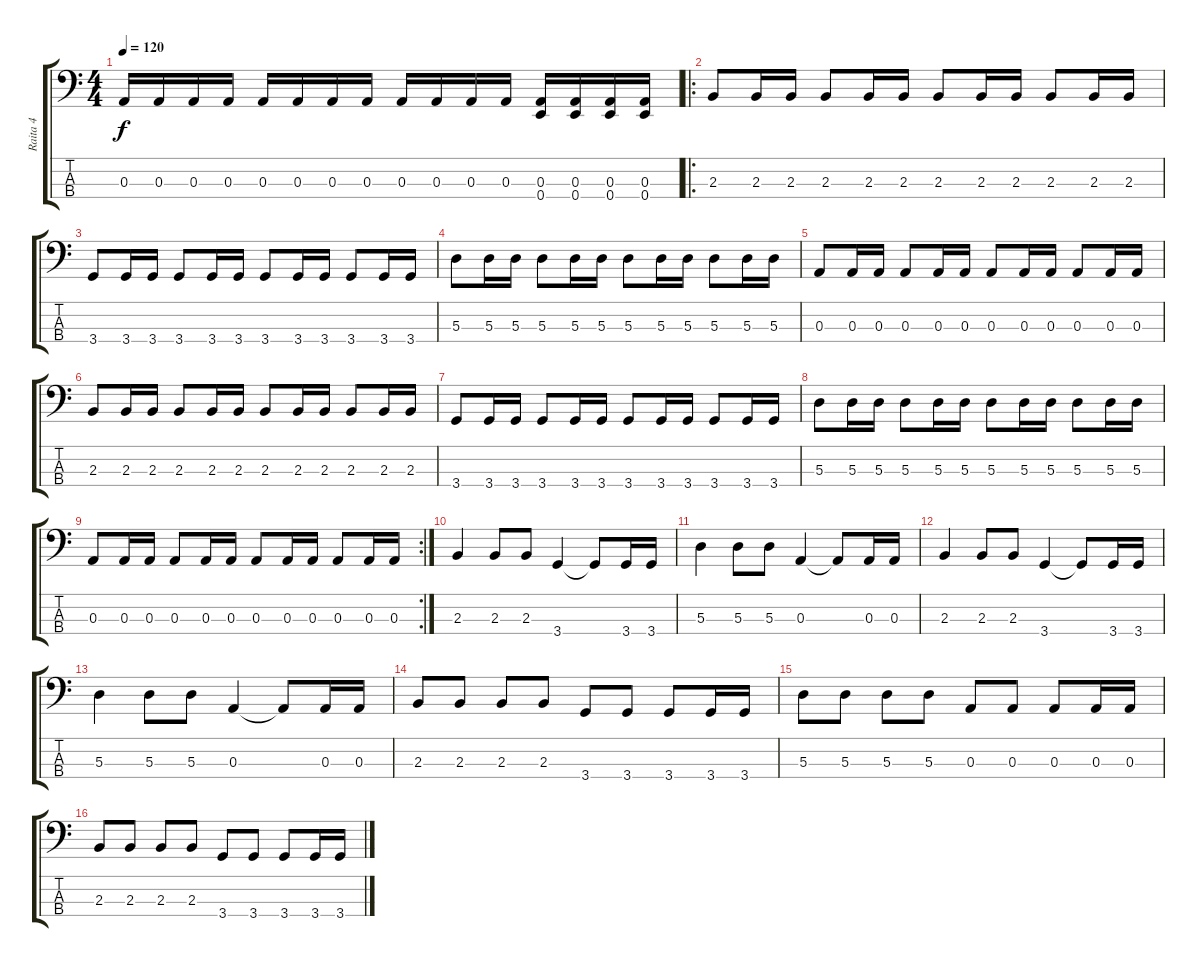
\track ("Raita 4" "Raita 4") {instrument slapbass1}
\staff {score tabs}
\tuning (G2 D2 A1 E1) {hide}
\ts (4 4)
\tempo 120
\clef f4
\ks c
0.3.16{dy f} 0.3.16 0.3.16 0.3.16 0.3.16 0.3.16 0.3.16 0.3.16 0.3.16 0.3.16 0.3.16 0.3.16 (0.3 0.4).16 (0.3 0.4).16 (0.3 0.4).16 (0.3 0.4).16 |
\ro
2.3.8 2.3.16 2.3.16 2.3.8 2.3.16 2.3.16 2.3.8 2.3.16 2.3.16 2.3.8 2.3.16 2.3.16 |
3.4.8 3.4.16 3.4.16 3.4.8 3.4.16 3.4.16 3.4.8 3.4.16 3.4.16 3.4.8 3.4.16 3.4.16 |
5.3.8 5.3.16 5.3.16 5.3.8 5.3.16 5.3.16 5.3.8 5.3.16 5.3.16 5.3.8 5.3.16 5.3.16 |
0.3.8 0.3.16 0.3.16 0.3.8 0.3.16 0.3.16 0.3.8 0.3.16 0.3.16 0.3.8 0.3.16 0.3.16 |
2.3.8 2.3.16 2.3.16 2.3.8 2.3.16 2.3.16 2.3.8 2.3.16 2.3.16 2.3.8 2.3.16 2.3.16 |
3.4.8 3.4.16 3.4.16 3.4.8 3.4.16 3.4.16 3.4.8 3.4.16 3.4.16 3.4.8 3.4.16 3.4.16 |
5.3.8 5.3.16 5.3.16 5.3.8 5.3.16 5.3.16 5.3.8 5.3.16 5.3.16 5.3.8 5.3.16 5.3.16 |
\rc 2
0.3.8 0.3.16 0.3.16 0.3.8 0.3.16 0.3.16 0.3.8 0.3.16 0.3.16 0.3.8 0.3.16 0.3.16 |
2.3.4 2.3.8 2.3.8 3.4.4 3.4{t}.8 3.4.16 3.4.16 |
5.3.4 5.3.8 5.3.8 0.3.4 0.3{t}.8 0.3.16 0.3.16 |
2.3.4 2.3.8 2.3.8 3.4.4 3.4{t}.8 3.4.16 3.4.16 |
5.3.4 5.3.8 5.3.8 0.3.4 0.3{t}.8 0.3.16 0.3.16 |
2.3.8 2.3.8 2.3.8 2.3.8 3.4.8 3.4.8 3.4.8 3.4.16 3.4.16 |
5.3.8 5.3.8 5.3.8 5.3.8 0.3.8 0.3.8 0.3.8 0.3.16 0.3.16 |
2.3.8 2.3.8 2.3.8 2.3.8 3.4.8 3.4.8 3.4.8 3.4.16 3.4.16
